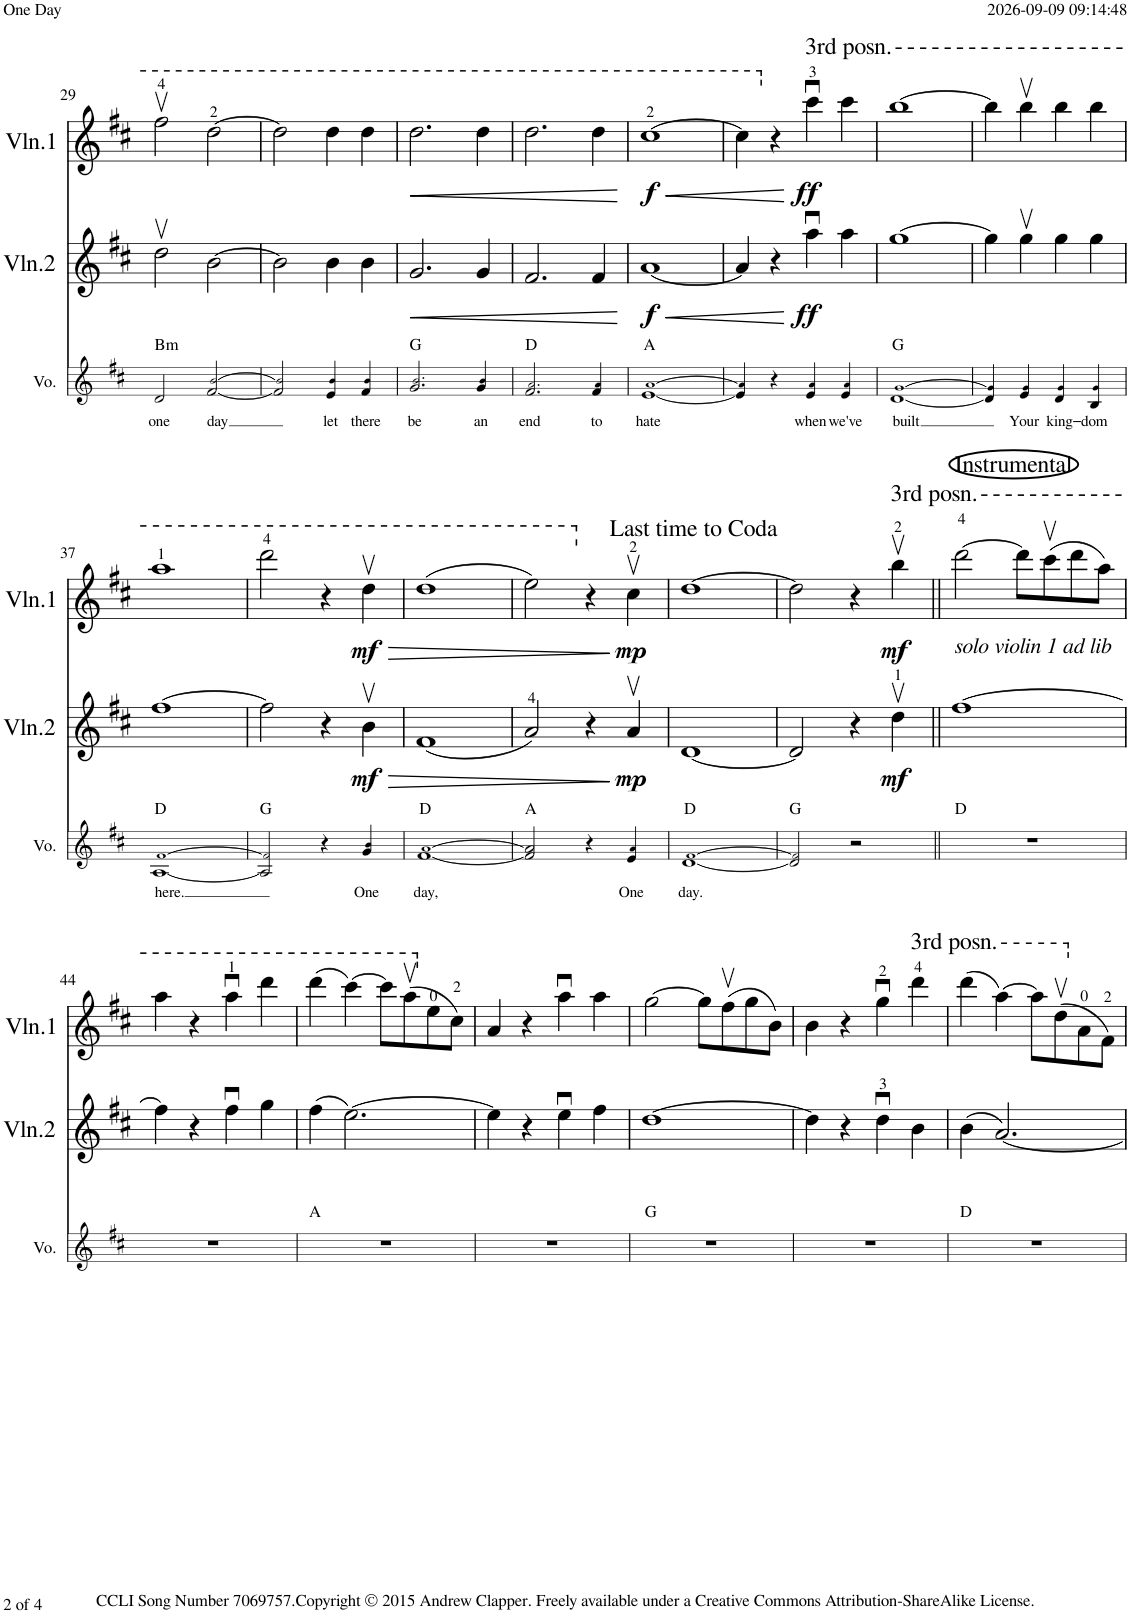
**kern	**text	**harte	**kern	**dynam	**kern	**dynam
*part3	*part3	*part3	*part2	*part2	*part1	*part1
*staff3	*staff3	*	*staff2	*staff2	*staff1	*staff1
*I"Voice	*	*	*I"Violin 2	*	*I"Violin 1	*
*I'Vo.	*	*	*I'Vln.2	*	*I'Vln.1	*
!!LO:PB:g=z
*clefG2	*	*	*clefG2	*	*clefG2	*
*k[f#c#]	*	*	*k[f#c#]	*	*k[f#c#]	*
*M4/4	*	*	*M4/4	*	*M4/4	*
=29	=29	=29	=29	=29	=29	=29
!	!LO:LY:b	!LO:H:kt=m	!	!	!	!
2d/	one	B:min	2ddv\	.	2ff#v\	.
!	!LO:LY:b	!	!	!	!	!
[2f#/ [2b!/	day	.	[2b\	.	[2dd\	.
=30	=30	=30	=30	=30	=30	=30
2f#/] 2b!/]	.	.	2b\]	.	2dd\]	.
!	!LO:LY:b	!	!	!	!	!
4e/ 4b!/	let	.	4b\	.	4dd\	.
!	!LO:LY:b	!	!	!	!	!
4f#/ 4b!/	there	.	4b\	.	4dd\	.
=31	=31	=31	=31	=31	=31	=31
!	!LO:LY:b	!	!	!LO:HP:b	!	!LO:HP:b
2.g/ 2.b!/	be	G:maj	2.g/	<	2.dd\	<
!	!LO:LY:b	!	!	!	!	!
4g/ 4b!/	an	.	4g/	.	4dd\	.
=32	=32	=32	=32	=32	=32	=32
!	!LO:LY:b	!	!	!	!	!
2.f#/ 2.a!/	end	D:maj	2.f#/	.	2.dd\	.
!	!LO:LY:b	!	!	!	!	!
4f#/ 4a!/	to	.	4f#/	.	4dd\	.
.	.	.	.	[	.	[
=33	=33	=33	=33	=33	=33	=33
!	!LO:LY:b	!	!	!LO:HP:b	!	!LO:HP:b
!	!	!	!	!LO:DY:n=1:b	!	!LO:DY:n=1:b
[1e [1a!	hate	A:maj	[1a	< f	[1cc#	< f
=34	=34	=34	=34	=34	=34	=34
4e/] 4a!/]	.	.	4a/]	.	4cc#\]	.
4r	.	.	4r	.	4r	.
!	!	!	!	!	!LO:TX:a:t=3rd posn.	!
!	!LO:LY:b	!	!	!LO:DY:n=1:b	!	!LO:DY:n=1:b
4e/ 4a!/	when	.	4aau\	[ ff	4ccc#u\	[ ff
!	!LO:LY:b	!	!	!	!	!
4e/ 4a!/	we've	.	4aa\	.	4ccc#\	.
=35	=35	=35	=35	=35	=35	=35
!	!LO:LY:b	!	!	!	!	!
[1d [1g!	built	G:maj	[1gg	.	[1bb	.
=36	=36	=36	=36	=36	=36	=36
4d/] 4g!/]	.	.	4gg\]	.	4bb\]	.
!	!LO:LY:b	!	!	!	!	!
4e/ 4g!/	Your	.	4ggv\	.	4bbv\	.
!	!LO:LY:b	!	!	!	!	!
4d/ 4g!/	king-	.	4gg\	.	4bb\	.
!	!LO:LY:b	!	!	!	!	!
4B/ 4g!/	-dom	.	4gg\	.	4bb\	.
!!LO:LB:g=z
=37	=37	=37	=37	=37	=37	=37
!	!LO:LY:b	!	!	!	!	!
[1A [1f#!	here.	D:maj	[1ff#	.	1aa	.
=38	=38	=38	=38	=38	=38	=38
2A/] 2f#!/]	.	G:maj	2ff#\]	.	2ddd\	.
4r	.	.	4r	.	4r	.
!	!LO:LY:b	!	!	!LO:HP:b	!	!LO:HP:b
!	!	!	!	!LO:DY:n=1:b	!	!LO:DY:n=1:b
4g/ 4b!/	One	.	4bv\	> mf	4ddv\	> mf
=39	=39	=39	=39	=39	=39	=39
!	!LO:LY:b	!	!	!	!	!
[1f# [1a!	day,	D:maj	(1f#	.	(1dd	.
=40	=40	=40	=40	=40	=40	=40
2f#/] 2a/]	.	A:maj	2a/)	.	2ee\)	.
4r	.	.	4r	.	4r	.
!	!LO:LY:b	!	!	!LO:DY:n=1:b	!	!LO:DY:n=1:b
4e/ 4a!/	One	.	4av/	] mp	4cc#v\	] mp
=41	=41	=41	=41	=41	=41	=41
!	!LO:LY:b	!	!	!	!	!
[1d [1f#!	day.	D:maj	[1d	.	[1dd	.
!	!	!	!	!	!LO:TX:a:t=Last time to Coda	!
=42	=42	=42	=42	=42	=42	=42
2d/] 2f#!/]	.	G:maj	2d/]	.	2dd\]	.
2r	.	.	4r	.	4r	.
!	!	!	!	!	!LO:TX:a:t=3rd posn.	!
!	!	!	!	!LO:DY:b	!	!LO:DY:b
.	.	.	4ddv\	mf	4bbv\	mf
=43||	=43||	=43||	=43||	=43||	=43||	=43||
!	!	!	!	!	!LO:TX:a:t=Instrumental	!
!	!	!	!	!	!LO:TX:b:i:t=solo violin 1 ad lib	!
1r	.	D:maj	[1ff#	.	[2ddd\	.
.	.	.	.	.	8ddd\L]	.
.	.	.	.	.	(8ccc#v\	.
.	.	.	.	.	8ddd\	.
.	.	.	.	.	8aa\J)	.
!!LO:LB:g=z
=44	=44	=44	=44	=44	=44	=44
1r	.	.	4ff#\]	.	4aa\	.
.	.	.	4r	.	4r	.
.	.	.	4ff#u\	.	4aau\	.
.	.	.	4gg\	.	4ddd\	.
=45	=45	=45	=45	=45	=45	=45
1r	.	A:maj	(4ff#\	.	(4ddd\	.
.	.	.	[2.ee\)	.	[4ccc#\)	.
.	.	.	.	.	8ccc#\L]	.
.	.	.	.	.	(8aav\	.
.	.	.	.	.	8ee\	.
.	.	.	.	.	8cc#\J)	.
=46	=46	=46	=46	=46	=46	=46
1r	.	.	4ee\]	.	4a/	.
.	.	.	4r	.	4r	.
.	.	.	4eeu\	.	4aau\	.
.	.	.	4ff#\	.	4aa\	.
=47	=47	=47	=47	=47	=47	=47
1r	.	G:maj	[1dd	.	[2gg\	.
.	.	.	.	.	8gg\L]	.
.	.	.	.	.	(8ff#v\	.
.	.	.	.	.	8gg\	.
.	.	.	.	.	8b\J)	.
=48	=48	=48	=48	=48	=48	=48
1r	.	.	4dd\]	.	4b\	.
.	.	.	4r	.	4r	.
.	.	.	4ddu\	.	4ggu\	.
!	!	!	!	!	!LO:TX:a:t=3rd posn.	!
.	.	.	4b\	.	4ddd\	.
=49	=49	=49	=49	=49	=49	=49
1r	.	D:maj	(4b\	.	(4ddd\	.
.	.	.	[2.a/)	.	[4aa\)	.
.	.	.	.	.	8aa\L]	.
.	.	.	.	.	(8ddv\	.
.	.	.	.	.	8a\	.
.	.	.	.	.	8f#\J)	.
=	=	=	=	=	=	=
*-	*-	*-	*-	*-	*-	*-
